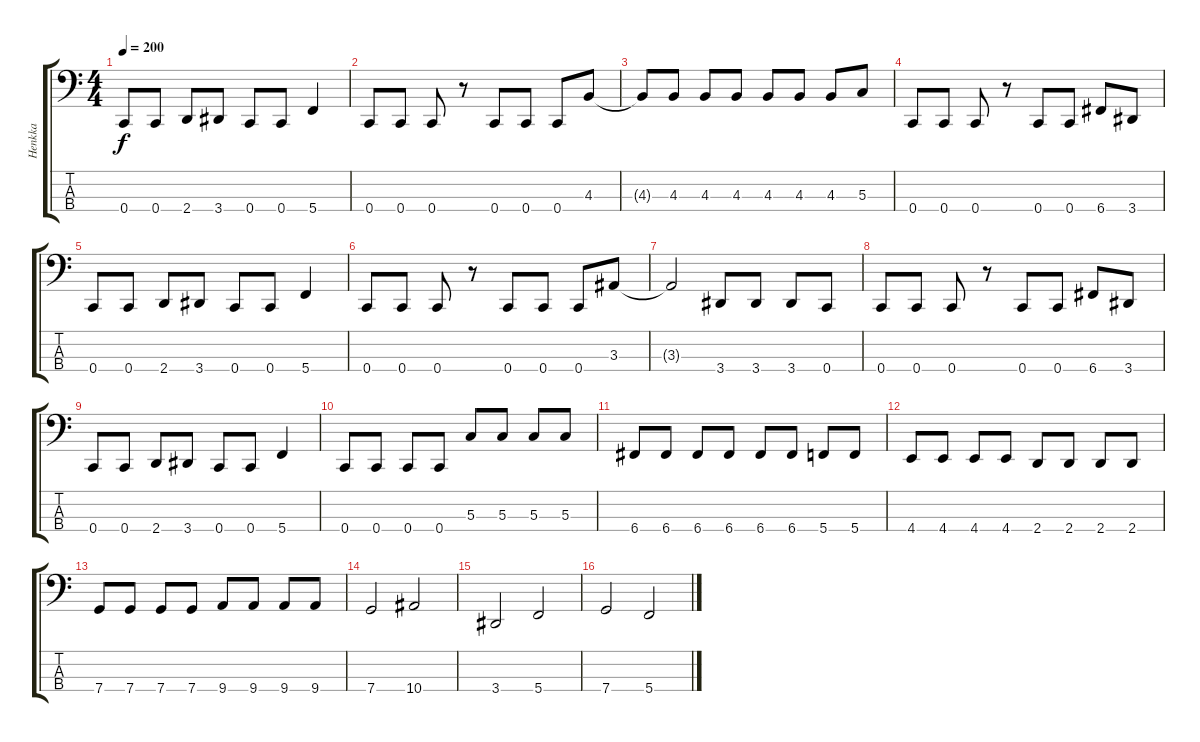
\track ("Henkka" "Henkka") {instrument electricbasspick}
\staff {score tabs}
\tuning (F2 C2 G1 C1) {hide}
\ts (4 4)
\tempo 200
\clef f4
\ks c
0.4.8{dy f} 0.4.8 2.4.8 3.4.8 0.4.8 0.4.8 5.4.4 |
0.4.8 0.4.8 0.4.8 r.8 0.4.8 0.4.8 0.4.8 4.3.8 |
4.3{t}.8 4.3.8 4.3.8 4.3.8 4.3.8 4.3.8 4.3.8 5.3.8 |
0.4.8 0.4.8 0.4.8 r.8 0.4.8 0.4.8 6.4.8 3.4.8 |
0.4.8 0.4.8 2.4.8 3.4.8 0.4.8 0.4.8 5.4.4 |
0.4.8 0.4.8 0.4.8 r.8 0.4.8 0.4.8 0.4.8 3.3.8 |
3.3{t}.2 3.4.8 3.4.8 3.4.8 0.4.8 |
0.4.8 0.4.8 0.4.8 r.8 0.4.8 0.4.8 6.4.8 3.4.8 |
0.4.8 0.4.8 2.4.8 3.4.8 0.4.8 0.4.8 5.4.4 |
0.4.8 0.4.8 0.4.8 0.4.8 5.3.8 5.3.8 5.3.8 5.3.8 |
6.4.8 6.4.8 6.4.8 6.4.8 6.4.8 6.4.8 5.4.8 5.4.8 |
4.4.8 4.4.8 4.4.8 4.4.8 2.4.8 2.4.8 2.4.8 2.4.8 |
7.4.8 7.4.8 7.4.8 7.4.8 9.4.8 9.4.8 9.4.8 9.4.8 |
7.4.2 10.4.2 |
3.4.2 5.4.2 |
7.4.2 5.4.2
